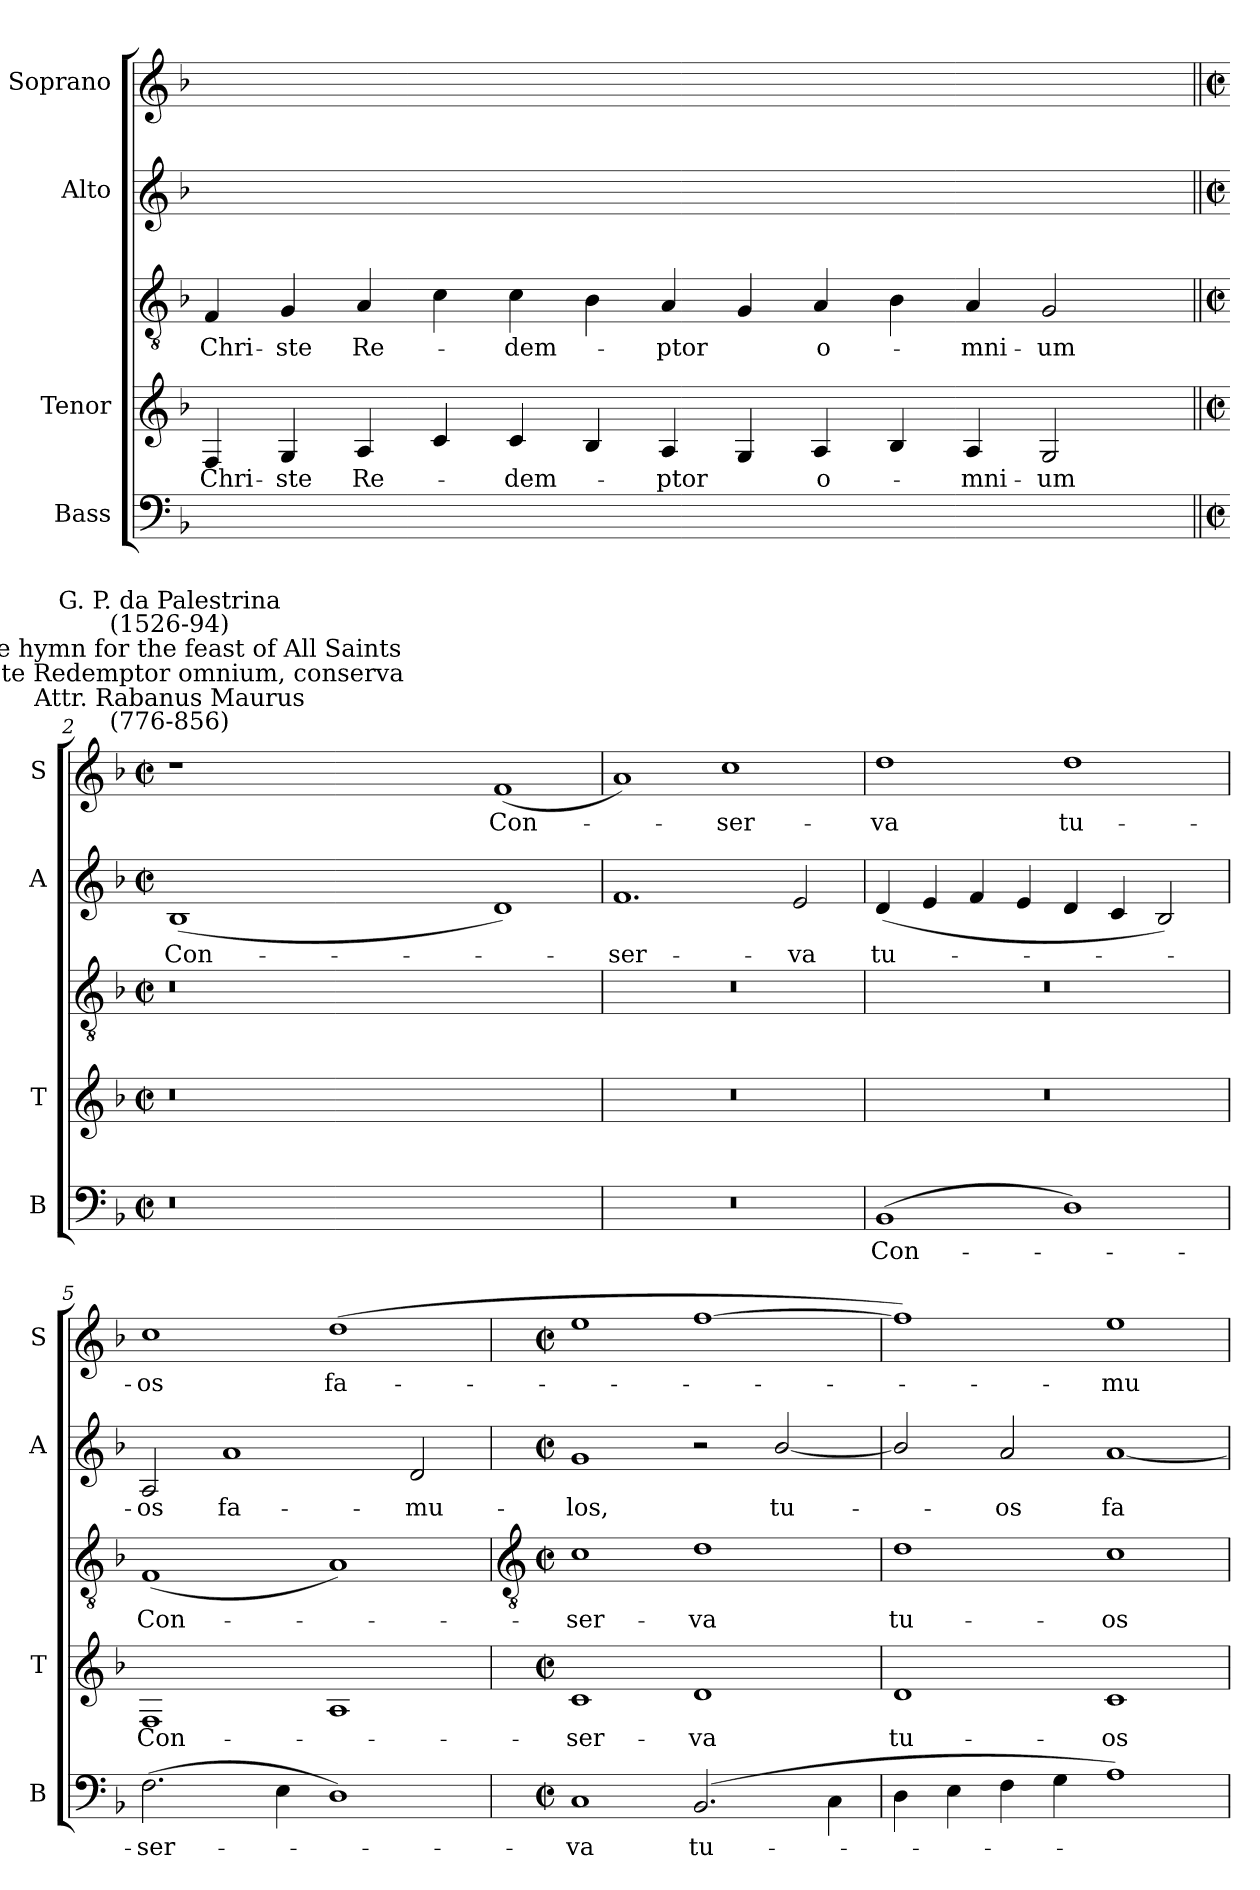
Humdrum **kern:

**kern	**text	**kern	**text	**kern	**text	**kern	**text	**kern	**text
*part4	*part4	*part3	*part3	*part3	*part3	*part2	*part2	*part1	*part1
*staff5	*staff5	*staff4	*staff4	*staff3	*staff3	*staff2	*staff2	*staff1	*staff1
*I"Bass	*	*I"Tenor	*	*	*	*I"Alto	*	*I"Soprano	*
*I'B	*	*I'T	*	*	*	*I'A	*	*I'S	*
*clefF4	*	*	*	*clefGv2	*	*clefG2	*	*clefG2	*
*k[b-]	*	*k[b-]	*	*k[b-]	*	*k[b-]	*	*k[b-]	*
*F:	*	*F:	*	*F:	*	*F:	*	*F:	*
=1	=1	=1	=1	=1	=1	=1	=1	=1	=1
!	!	!	!LO:LY:b	!	!LO:LY:b	!	!	!	!
1ryy	.	4F	Chri-	4F	Chri-	1ryy	.	1ryy	.
!	!	!	!LO:LY:b	!	!LO:LY:b	!	!	!	!
.	.	4G	-ste	4G	-ste	.	.	.	.
!	!	!	!LO:LY:b	!	!LO:LY:b	!	!	!	!
.	.	4A	Re-	4A	Re-	.	.	.	.
.	.	4c	.	4c	.	.	.	.	.
!	!	!	!LO:LY:b	!	!LO:LY:b	!	!	!	!
0ryy	.	4c	dem-	4c	dem-	0ryy	.	0ryy	.
.	.	4B-	.	4B-	.	.	.	.	.
!	!	!	!LO:LY:b	!	!LO:LY:b	!	!	!	!
.	.	4A	ptor	4A	ptor	.	.	.	.
.	.	4G	.	4G	.	.	.	.	.
!	!	!	!LO:LY:b	!	!LO:LY:b	!	!	!	!
.	.	4A	o-	4A	o-	.	.	.	.
.	.	4B-	.	4B-	.	.	.	.	.
!	!	!	!LO:LY:b	!	!LO:LY:b	!	!	!	!
.	.	4A	mni-	4A	mni-	.	.	.	.
!	!	!	!LO:LY:b	!	!LO:LY:b	!	!	!	!
.	.	2G	-um	2G	-um	.	.	.	.
4ryy	.	.	.	.	.	4ryy	.	4ryy	.
=2||	=2||	=2||	=2||	=2||	=2||	=2||	=2||	=2||	=2||
*M4/2	*	*M4/2	*	*M4/2	*	*M4/2	*	*M4/2	*
*met(c|)	*	*met(c|)	*	*met(c|)	*	*met(c|)	*	*met(c|)	*
!	!	!	!	!	!	!	!	!LO:TX:a:cj:t=Attr. Rabanus Maurus\n(776-856)	!
!	!	!	!	!	!	!	!	!LO:TX:a:cj:t=Christe Redemptor omnium, conserva	!
!	!	!	!	!	!	!	!	!LO:TX:a:cj:t=Office hymn for the feast of All Saints	!
!	!	!	!	!	!	!	!	!LO:TX:a:cj:t=G. P. da Palestrina\n(1526-94)	!
!	!	!	!	!	!	!	!LO:LY:b	!	!
0r	.	0r	.	0r	.	(<1B-	Con-	1r	.
.	.	.	.	.	.	0ryy	.	0ryy	.
0ryy	.	0ryy	.	0ryy	.	.	.	.	.
!	!	!	!	!	!	!	!	!	!LO:LY:b
.	.	.	.	.	.	1d)	.	(<1f	Con-
=3	=3	=3	=3	=3	=3	=3	=3	=3	=3
!	!	!	!	!	!	!	!LO:LY:b	!	!
0r	.	0r	.	0r	.	1.f	ser-	1a)	.
!	!	!	!	!	!	!	!	!	!LO:LY:b
.	.	.	.	.	.	.	.	1cc	ser-
!	!	!	!	!	!	!	!LO:LY:b	!	!
.	.	.	.	.	.	2e	-va	.	.
=4	=4	=4	=4	=4	=4	=4	=4	=4	=4
!	!LO:LY:b	!	!	!	!	!	!LO:LY:b	!	!LO:LY:b
(<1BB-	Con-	0r	.	0r	.	(<4d	tu-	1dd	-va
.	.	.	.	.	.	4e	.	.	.
.	.	.	.	.	.	4f	.	.	.
.	.	.	.	.	.	4e	.	.	.
!	!	!	!	!	!	!	!	!	!LO:LY:b
1D)	.	.	.	.	.	4d	.	1dd	tu-
.	.	.	.	.	.	4c	.	.	.
.	.	.	.	.	.	2B-)	.	.	.
=5	=5	=5	=5	=5	=5	=5	=5	=5	=5
!	!LO:LY:b	!	!LO:LY:b	!	!LO:LY:b	!	!LO:LY:b	!	!LO:LY:b
(>2.F	ser-	1F	Con-	(<1F	Con-	2A	os	1cc	-os
!	!	!	!	!	!	!	!LO:LY:b	!	!
.	.	.	.	.	.	1a	fa-	.	.
4E	.	.	.	.	.	.	.	.	.
!	!	!	!	!	!	!	!	!	!LO:LY:b
1D)	.	1A	.	1A)	.	.	.	(>1dd	fa-
!	!	!	!	!	!	!	!LO:LY:b	!	!
.	.	.	.	.	.	2d	-mu-	.	.
!!LO:LB:g=z
=6	=6	=6	=6	=6	=6	=6	=6	=6	=6
*	*	*	*	*clefGv2	*	*	*	*	*
*M4/2	*	*M4/2	*	*M4/2	*	*M4/2	*	*M4/2	*
*met(c|)	*	*met(c|)	*	*met(c|)	*	*met(c|)	*	*met(c|)	*
!	!LO:LY:b	!	!LO:LY:b	!	!LO:LY:b	!	!LO:LY:b	!	!
1C	va	1c	ser-	1c	ser-	1g	-los,	1ee	.
!	!LO:LY:b	!	!LO:LY:b	!	!LO:LY:b	!	!	!	!
(>2.BB-	tu-	1d	-va	1d	-va	2r	.	[1ff	.
!	!	!	!	!	!	!	!LO:LY:b	!	!
.	.	.	.	.	.	[2b-/	tu-	.	.
4C\	.	.	.	.	.	.	.	.	.
=7	=7	=7	=7	=7	=7	=7	=7	=7	=7
!	!	!	!LO:LY:b	!	!LO:LY:b	!	!	!	!
4D	.	1d	tu-	1d	tu-	2b-/]	.	1ff])	.
4E	.	.	.	.	.	.	.	.	.
!	!	!	!	!	!	!	!LO:LY:b	!	!
4F	.	.	.	.	.	2a	os	.	.
4G	.	.	.	.	.	.	.	.	.
!	!	!	!LO:LY:b	!	!LO:LY:b	!	!LO:LY:b	!	!LO:LY:b
1A)	.	1c	-os	1c	-os	[1a	fa-	1ee	mu-
=	=	=	=	=	=	=	=	=	=
*-	*-	*-	*-	*-	*-	*-	*-	*-	*-
